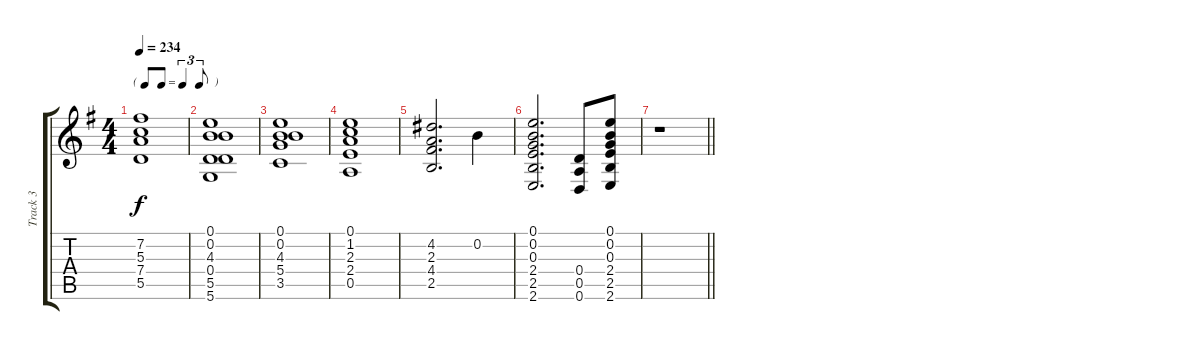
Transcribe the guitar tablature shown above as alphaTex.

\track ("Track 3" "Track 3") {instrument electricguitarclean}
\staff {score tabs}
\tuning (E4 B3 G3 D3 A2 D2) {hide}
\ts (4 4)
\tf triplet8th
\tempo 234
\clef g2
\ks g
(7.2 5.3 7.4 5.5).1{dy f} |
(0.1 0.2 4.3 0.4 5.5 5.6).1 |
(0.1 0.2 4.3 5.4 3.5).1 |
(0.1 1.2 2.3 2.4 0.5).1 |
(4.2 2.3 4.4 2.5).2{d} 0.2.4 |
(0.1 0.2 0.3 2.4 2.5 2.6).2{d} (0.4 0.5 0.6).8 (0.1 0.2 0.3 2.4 2.5 2.6).8 |
\barLineRight lightlight
r.1
